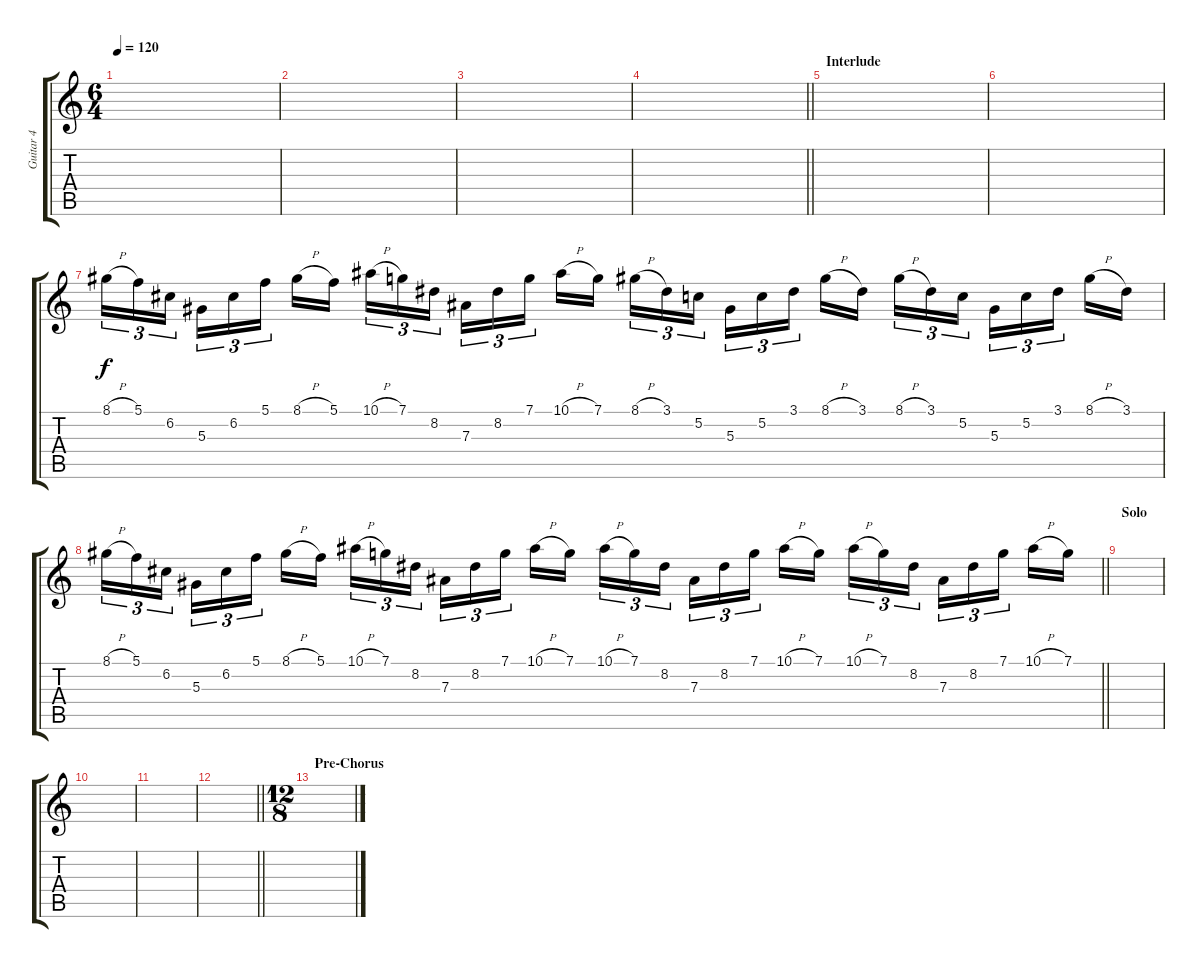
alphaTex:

\track ("Guitar 4" "Guitar 4") {instrument distortionguitar}
\staff {score tabs}
\tuning (C4 G3 Eb3 Bb2 F2 C2) {hide}
\ts (6 4)
\section ("" "")
\tempo 120
\clef g2
\ks c
|
|
|
\barLineRight lightlight
|
\section ("" "Interlude")
|
|
8.1{h}.16{tu (3 2)} 5.1.16{tu (3 2)} 6.2.16{tu (3 2) beam splitsecondary} 5.3.16{tu (3 2)} 6.2.16{tu (3 2)} 5.1.16{tu (3 2) beam splitsecondary} 8.1{h}.16 5.1.16{beam splitsecondary} 10.1{h}.16{tu (3 2)} 7.1.16{tu (3 2)} 8.2.16{tu (3 2) beam splitsecondary} 7.3.16{tu (3 2)} 8.2.16{tu (3 2)} 7.1.16{tu (3 2) beam splitsecondary} 10.1{h}.16 7.1.16 8.1{h}.16{tu (3 2)} 3.1.16{tu (3 2)} 5.2.16{tu (3 2) beam splitsecondary} 5.3.16{tu (3 2)} 5.2.16{tu (3 2)} 3.1.16{tu (3 2) beam splitsecondary} 8.1{h}.16 3.1.16{beam splitsecondary} 8.1{h}.16{tu (3 2)} 3.1.16{tu (3 2)} 5.2.16{tu (3 2) beam splitsecondary} 5.3.16{tu (3 2)} 5.2.16{tu (3 2)} 3.1.16{tu (3 2) beam splitsecondary} 8.1{h}.16 3.1.16 |
\barLineRight lightlight
8.1{h}.16{tu (3 2)} 5.1.16{tu (3 2)} 6.2.16{tu (3 2) beam splitsecondary} 5.3.16{tu (3 2)} 6.2.16{tu (3 2)} 5.1.16{tu (3 2) beam splitsecondary} 8.1{h}.16 5.1.16{beam splitsecondary} 10.1{h}.16{tu (3 2)} 7.1.16{tu (3 2)} 8.2.16{tu (3 2) beam splitsecondary} 7.3.16{tu (3 2)} 8.2.16{tu (3 2)} 7.1.16{tu (3 2) beam splitsecondary} 10.1{h}.16 7.1.16 10.1{h}.16{tu (3 2)} 7.1.16{tu (3 2)} 8.2.16{tu (3 2) beam splitsecondary} 7.3.16{tu (3 2)} 8.2.16{tu (3 2)} 7.1.16{tu (3 2) beam splitsecondary} 10.1{h}.16 7.1.16{beam splitsecondary} 10.1{h}.16{tu (3 2)} 7.1.16{tu (3 2)} 8.2.16{tu (3 2) beam splitsecondary} 7.3.16{tu (3 2)} 8.2.16{tu (3 2)} 7.1.16{tu (3 2) beam splitsecondary} 10.1{h}.16 7.1.16 |
\section ("" "Solo")
|
|
|
\barLineRight lightlight
|
\ts (12 8)
\section ("" "Pre-Chorus")
